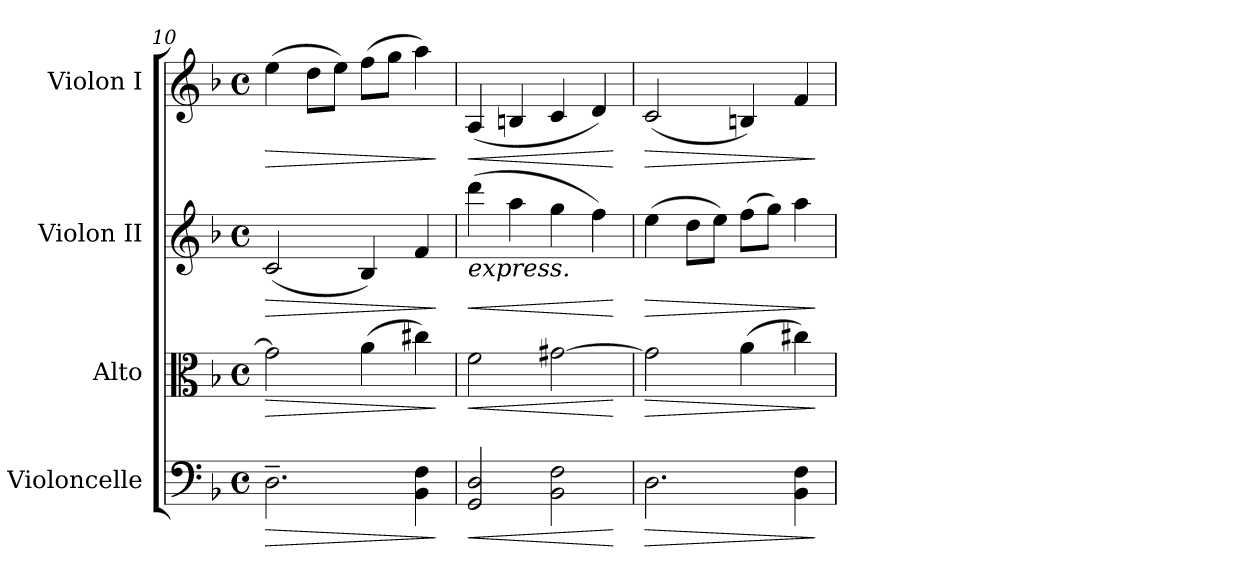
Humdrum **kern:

**kern	**dynam	**kern	**dynam	**kern	**dynam	**kern	**dynam
*part4	*part4	*part3	*part3	*part2	*part2	*part1	*part1
*staff4	*staff4	*staff3	*staff3	*staff2	*staff2	*staff1	*staff1
*I"Violoncelle	*	*I"Alto	*	*I"Violon II	*	*I"Violon I	*
*I'Vc	*	*	*	*I'Vln	*	*I'Vln	*
*clefF4	*	*clefC3	*	*clefG2	*	*clefG2	*
*k[b-]	*	*k[b-]	*	*k[b-]	*	*k[b-]	*
*M4/4	*	*M4/4	*	*M4/4	*	*M4/4	*
*met(c)	*	*met(c)	*	*met(c)	*	*met(c)	*
=10	=10	=10	=10	=10	=10	=10	=10
!	!LO:HP:b	!	!LO:HP:b	!	!LO:HP:b	!	!LO:HP:b
2.D~\	>	2g#\]	>	(<2c/	>	(>4ee\	>
.	.	.	.	.	.	8dd\L	.
.	.	.	.	.	.	8ee\J)	.
.	.	(>4a\	.	4B-/)	.	(>8ff\L	.
.	.	.	.	.	.	8gg\J	.
4BB-\ 4F\	.	4cc#X\)	.	4f/	.	4aa\)	.
.	]	.	]	.	]	.	]
=11	=11	=11	=11	=11	=11	=11	=11
!	!	!	!	!LO:TX:b:i:t=express.	!	!	!
!	!LO:HP:b	!	!LO:HP:b	!	!LO:HP:b	!	!LO:HP:b
2GG/ 2D/	<	2f\	<	(>4ddd\	<	(<4A/	<
.	.	.	.	4aa\	.	4Bn/	.
2BB-\ 2F\	.	[2g#X\	.	4gg\	.	4c/	.
.	.	.	.	4ff\)	.	4d/)	.
.	[	.	[	.	[	.	[
!!LO:PB:g=z
=12	=12	=12	=12	=12	=12	=12	=12
!	!LO:HP:b	!	!LO:HP:b	!	!LO:HP:b	!	!LO:HP:b
2.D\	>	2g#\]	>	(>4ee\	>	(<2c/	>
.	.	.	.	8dd\L	.	.	.
.	.	.	.	8ee\J)	.	.	.
.	.	(>4a\	.	(>8ff\L	.	4Bn/)	.
.	.	.	.	8gg\J)	.	.	.
4BB-\ 4F\	.	4cc#X\)	.	4aa\	.	4f/	.
.	]	.	]	.	]	.	]
=	=	=	=	=	=	=	=
*-	*-	*-	*-	*-	*-	*-	*-
